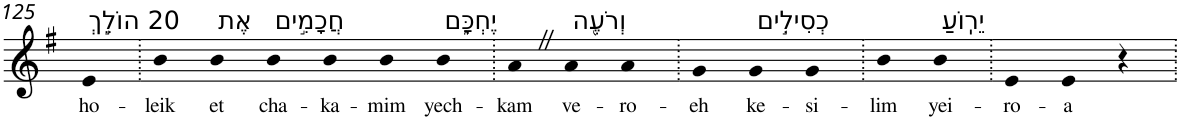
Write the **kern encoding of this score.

**kern	**text
*part1	*part1
*staff1	*staff1
*I"Piano	*
*I'Pno	*
!!LO:PB:g=z
*clefG2	*
*k[f#]	*
*G:	*
=125	=125
!LO:TX:a:t=20 הוֹלֵ֣ךְ	!
!	!LO:LY:b
4e	ho-
=126.	=126.
!	!LO:LY:b
4b	-leik
!LO:TX:a:t=אֶת	!
!	!LO:LY:b
4b	et
!LO:TX:a:t=חֲכָמִ֣ים	!
!	!LO:LY:b
4b	cha-
!	!LO:LY:b
4b	-ka-
!	!LO:LY:b
4b	-mim
!LO:TX:a:t=יֶחְכָּ֑ם	!
!	!LO:LY:b
4b	yech-
=127.	=127.
!	!LO:LY:b
4aZ	-kam
!LO:TX:a:t=וְרֹעֶ֖ה	!
!	!LO:LY:b
4a	ve-
!	!LO:LY:b
4a	-ro-
=128.	=128.
!	!LO:LY:b
4g	-eh
!LO:TX:a:t=כְסִילִ֣ים	!
!	!LO:LY:b
4g	ke-
!	!LO:LY:b
4g	-si-
=129.	=129.
!	!LO:LY:b
4b	-lim
!LO:TX:a:t=יֵרֽוֹעַ	!
!	!LO:LY:b
4b	yei-
=130.	=130.
!	!LO:LY:b
4e	-ro-
!	!LO:LY:b
4e	-a
4r	.
=.	=.
*-	*-
